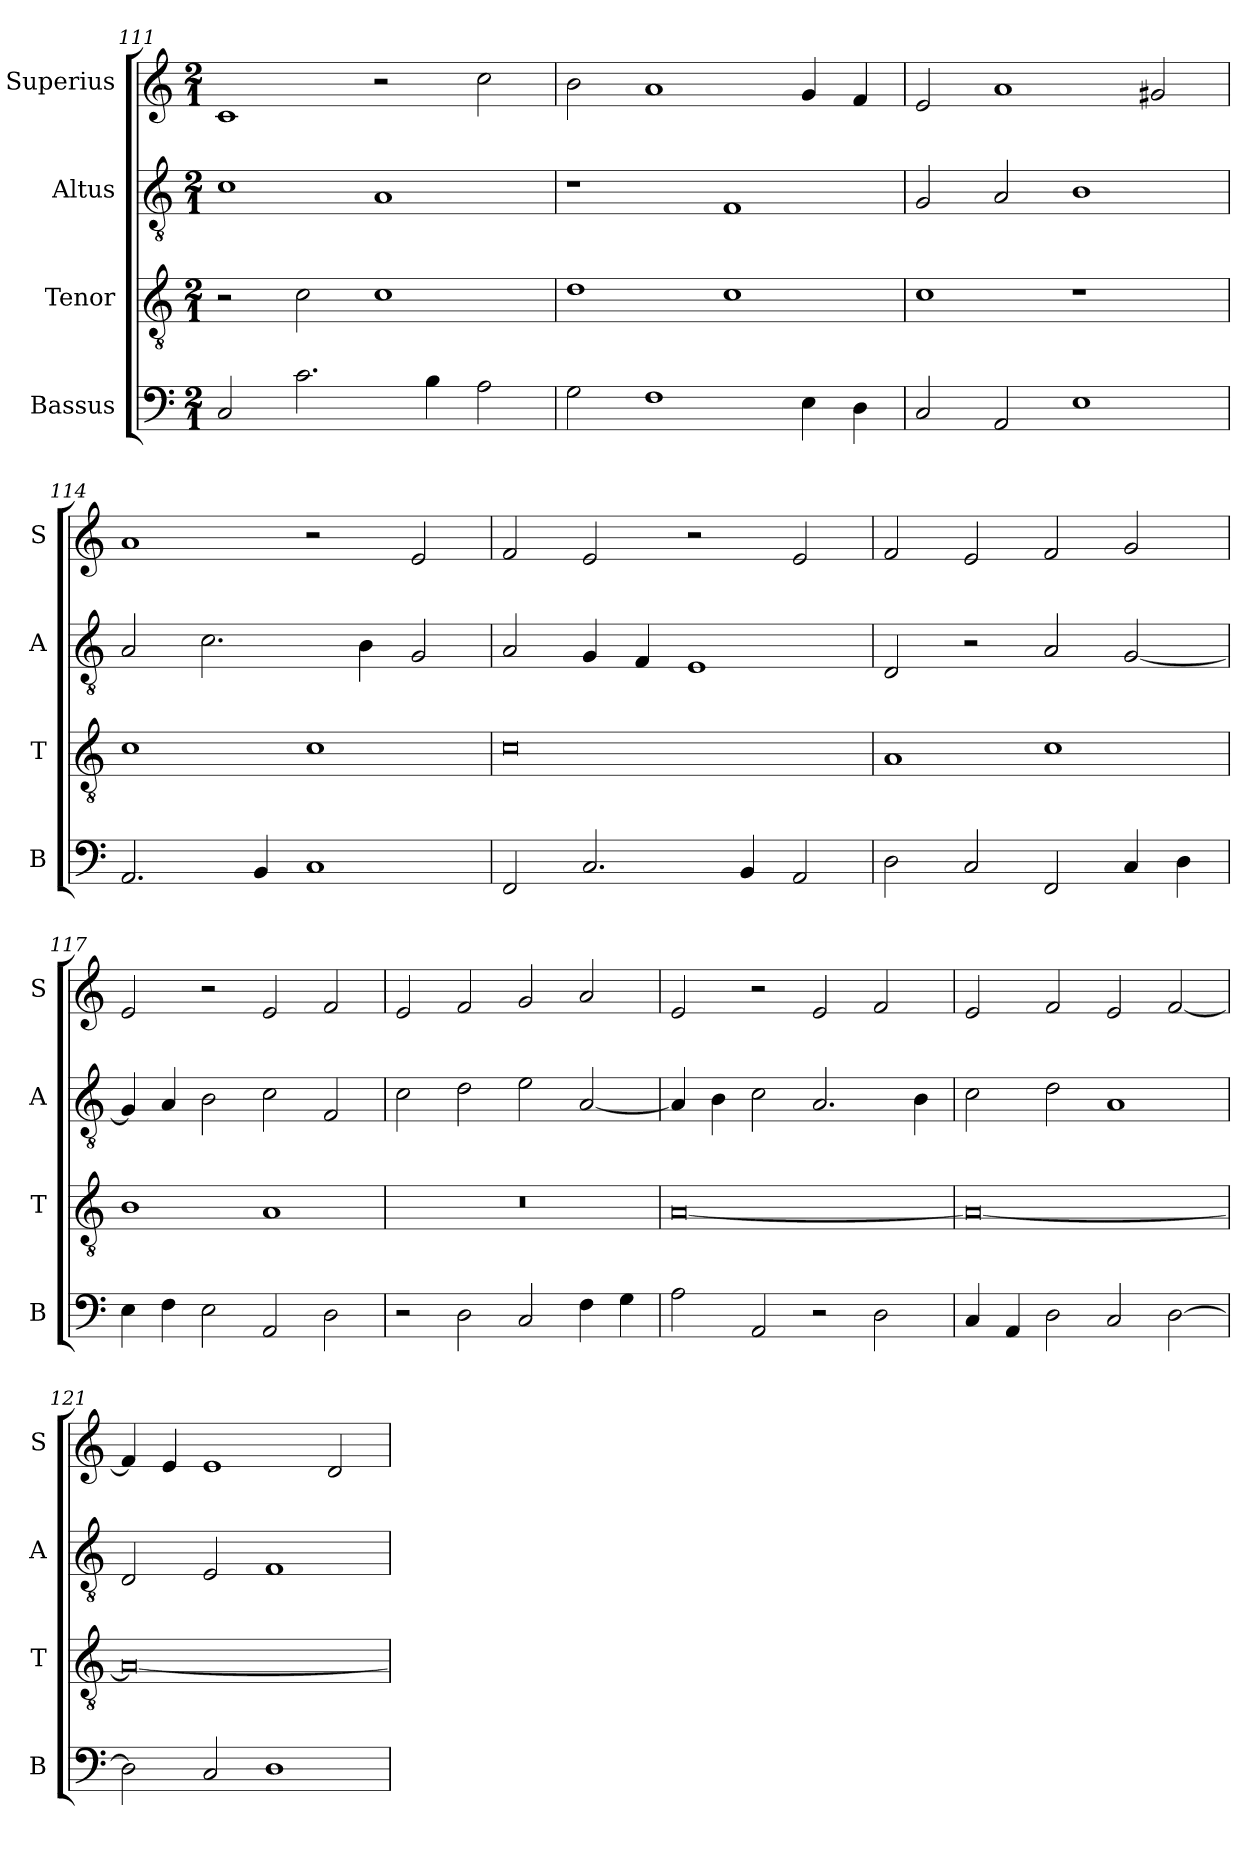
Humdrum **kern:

**kern	**kern	**kern	**kern
*part4	*part3	*part2	*part1
*staff4	*staff3	*staff2	*staff1
*I"Bassus	*I"Tenor	*I"Altus	*I"Superius
*I'B	*I'T	*I'A	*I'S
*clefF4	*clefGv2	*clefGv2	*clefG2
*k[]	*k[]	*k[]	*k[]
*M2/1	*M2/1	*M2/1	*M2/1
=111	=111	=111	=111
2C/	2r	1c	1c
2.c\	2c\	.	.
.	1c	1A	2r
4B\	.	.	.
2A\	.	.	2cc\
=112	=112	=112	=112
2G\	1d	1r	2b\
1F	.	.	1a
.	1c	1F	.
4E\	.	.	4g/
4D\	.	.	4f/
=113	=113	=113	=113
2C/	1c	2G/	2e/
2AA/	.	2A/	1a
1E	1r	1B	.
.	.	.	2g#X/
=114	=114	=114	=114
2.AA/	1c	2A/	1a
.	.	2.c\	.
4BB/	.	.	.
1C	1c	.	2r
.	.	4B\	.
.	.	2G/	2e/
=115	=115	=115	=115
2FF/	0c	2A/	2f/
2.C/	.	4G/	2e/
.	.	4F/	.
.	.	1E	2r
4BB/	.	.	.
2AA/	.	.	2e/
=116	=116	=116	=116
2D\	1A	2D/	2f/
2C/	.	2r	2e/
2FF/	1c	2A/	2f/
4C/	.	[2G/	2g/
4D\	.	.	.
=117	=117	=117	=117
4E\	1B	4G/]	2e/
4F\	.	4A/	.
2E\	.	2B\	2r
2AA/	1A	2c\	2e/
2D\	.	2F/	2f/
=118	=118	=118	=118
2r	0r	2c\	2e/
2D\	.	2d\	2f/
2C/	.	2e\	2g/
4F\	.	[2A/	2a/
4G\	.	.	.
=119	=119	=119	=119
2A\	[0A	4A/]	2e/
.	.	4B\	.
2AA/	.	2c\	2r
2r	.	2.A/	2e/
2D\	.	.	2f/
.	.	4B\	.
=120	=120	=120	=120
4C/	0A_	2c\	2e/
4AA/	.	.	.
2D\	.	2d\	2f/
2C/	.	1A	2e/
[2D\	.	.	[2f/
=121	=121	=121	=121
2D\]	0A_	2D/	4f/]
.	.	.	4e/
2C/	.	2E/	1e
1D	.	1F	.
.	.	.	2d/
=	=	=	=
*-	*-	*-	*-
